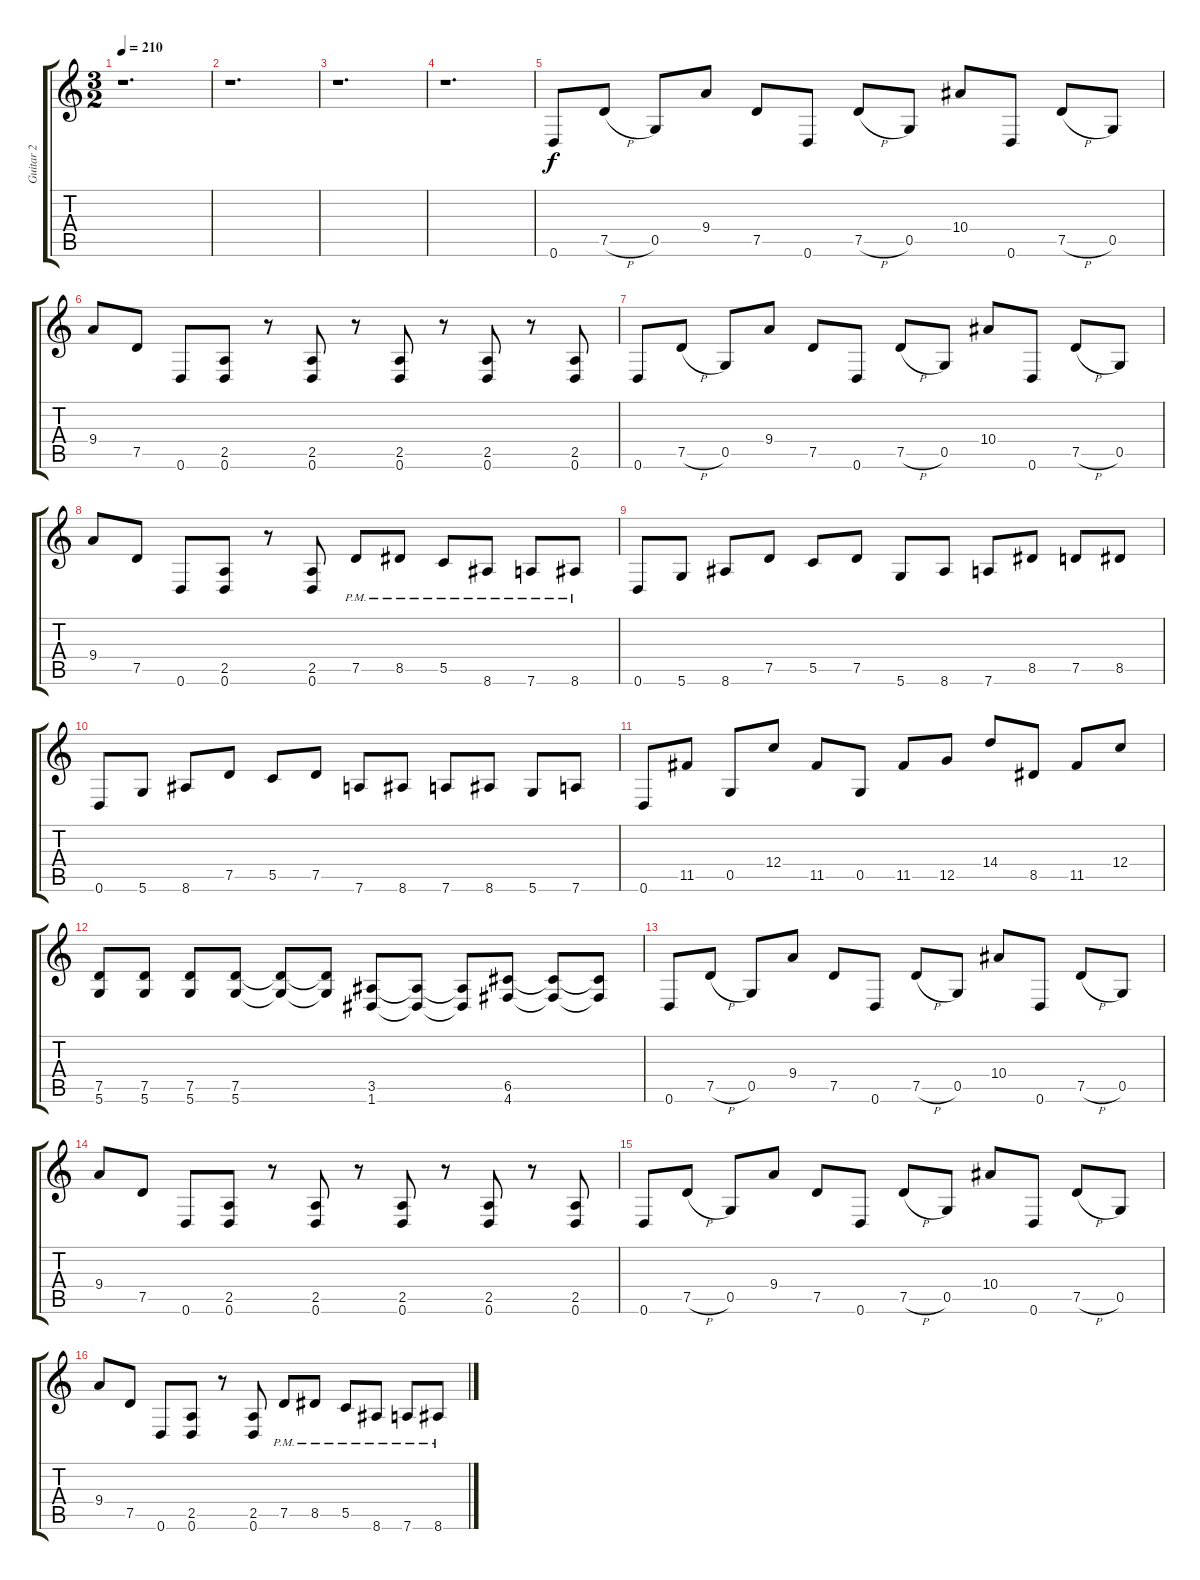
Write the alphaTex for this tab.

\track ("Guitar 2" "Guitar 2") {instrument distortionguitar}
\staff {score tabs}
\tuning (D4 A3 F3 C3 G2 D2) {hide}
\ts (3 2)
\tempo 210
\clef g2
\ks c
r.1{d dy f} |
r.1{d} |
r.1{d} |
r.1{d} |
0.6.8 7.5{h}.8 0.5.8 9.4.8 7.5.8 0.6.8 7.5{h}.8 0.5.8 10.4.8 0.6.8 7.5{h}.8 0.5.8 |
9.4.8 7.5.8 0.6.8 (2.5 0.6).8 r.8 (2.5 0.6).8 r.8 (2.5 0.6).8 r.8 (2.5 0.6).8 r.8 (2.5 0.6).8 |
0.6.8 7.5{h}.8 0.5.8 9.4.8 7.5.8 0.6.8 7.5{h}.8 0.5.8 10.4.8 0.6.8 7.5{h}.8 0.5.8 |
9.4.8 7.5.8 0.6.8 (2.5 0.6).8 r.8 (2.5 0.6).8 7.5{pm}.8 8.5{pm}.8 5.5{pm}.8 8.6{pm}.8 7.6{pm}.8 8.6{pm}.8 |
0.6.8 5.6.8 8.6.8 7.5.8 5.5.8 7.5.8 5.6.8 8.6.8 7.6.8 8.5.8 7.5.8 8.5.8 |
0.6.8 5.6.8 8.6.8 7.5.8 5.5.8 7.5.8 7.6.8 8.6.8 7.6.8 8.6.8 5.6.8 7.6.8 |
0.6.8 11.5.8 0.5.8 12.4.8 11.5.8 0.5.8 11.5.8 12.5.8 14.4.8 8.5.8 11.5.8 12.4.8 |
(7.5 5.6).8 (7.5 5.6).8 (7.5 5.6).8 (7.5 5.6).8 (7.5{t} 5.6{t}).8 (7.5{t} 5.6{t}).8 (3.5 1.6).8 (3.5{t} 1.6{t}).8 (3.5{t} 1.6{t}).8 (6.5 4.6).8 (6.5{t} 4.6{t}).8 (6.5{t} 4.6{t}).8 |
0.6.8 7.5{h}.8 0.5.8 9.4.8 7.5.8 0.6.8 7.5{h}.8 0.5.8 10.4.8 0.6.8 7.5{h}.8 0.5.8 |
9.4.8 7.5.8 0.6.8 (2.5 0.6).8 r.8 (2.5 0.6).8 r.8 (2.5 0.6).8 r.8 (2.5 0.6).8 r.8 (2.5 0.6).8 |
0.6.8 7.5{h}.8 0.5.8 9.4.8 7.5.8 0.6.8 7.5{h}.8 0.5.8 10.4.8 0.6.8 7.5{h}.8 0.5.8 |
9.4.8 7.5.8 0.6.8 (2.5 0.6).8 r.8 (2.5 0.6).8 7.5{pm}.8 8.5{pm}.8 5.5{pm}.8 8.6{pm}.8 7.6{pm}.8 8.6{pm}.8
